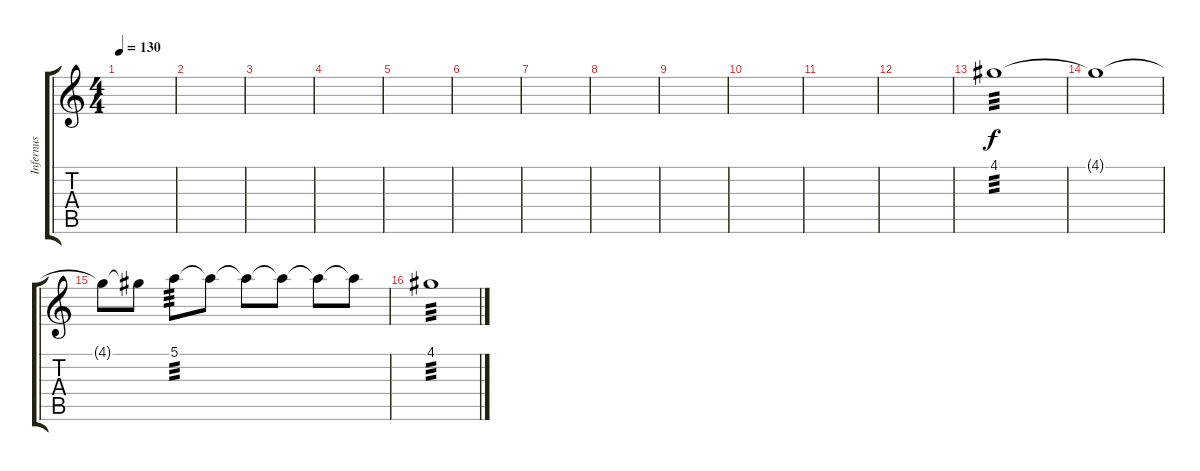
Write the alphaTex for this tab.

\track ("Infernus" "Infernus") {instrument distortionguitar}
\staff {score tabs}
\tuning (E4 B3 G3 D3 A2 E2) {hide}
\ts (4 4)
\tempo 130
\clef g2
\ks c
|
|
|
|
|
|
|
|
|
|
|
|
4.1.1{tp 3} |
4.1{t}.1 |
4.1{t}.8 4.1{t}.8 5.1.8{tp 3} 5.1{t}.8 5.1{t}.8 5.1{t}.8 5.1{t}.8 5.1{t}.8 |
4.1.1{tp 3}
